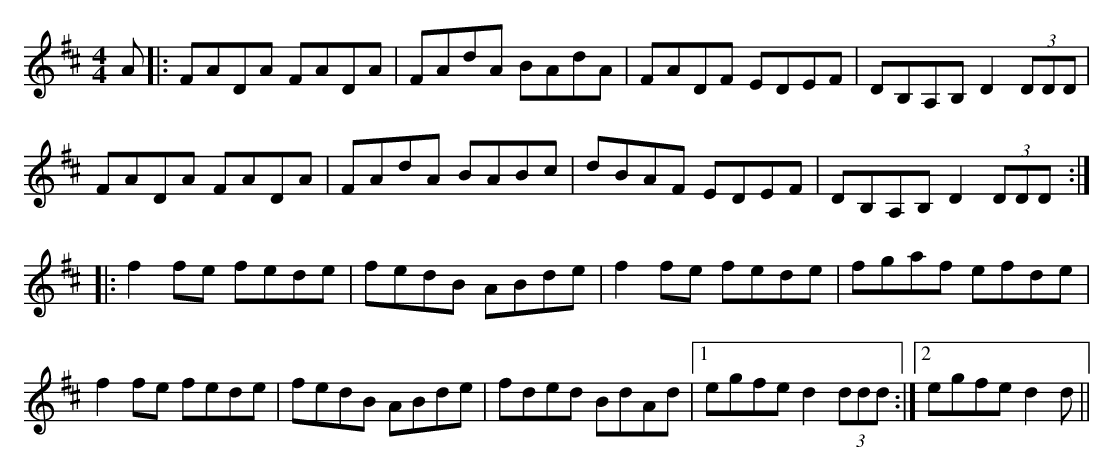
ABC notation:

X:1
M:4/4
K:D
A|:FADA FADA|FAdA BAdA|FADF EDEF|DB,A,B, D2(3DDD|
FADA FADA|FAdA BABc|dBAF EDEF|DB,A,B, D2(3DDD:|
|:f2fe fede|fedB ABde|f2fe fede|fgaf efde|
f2fe fede|fedB ABde|fded BdAd|1 egfe d2(3ddd:|2 egfe d2d||
